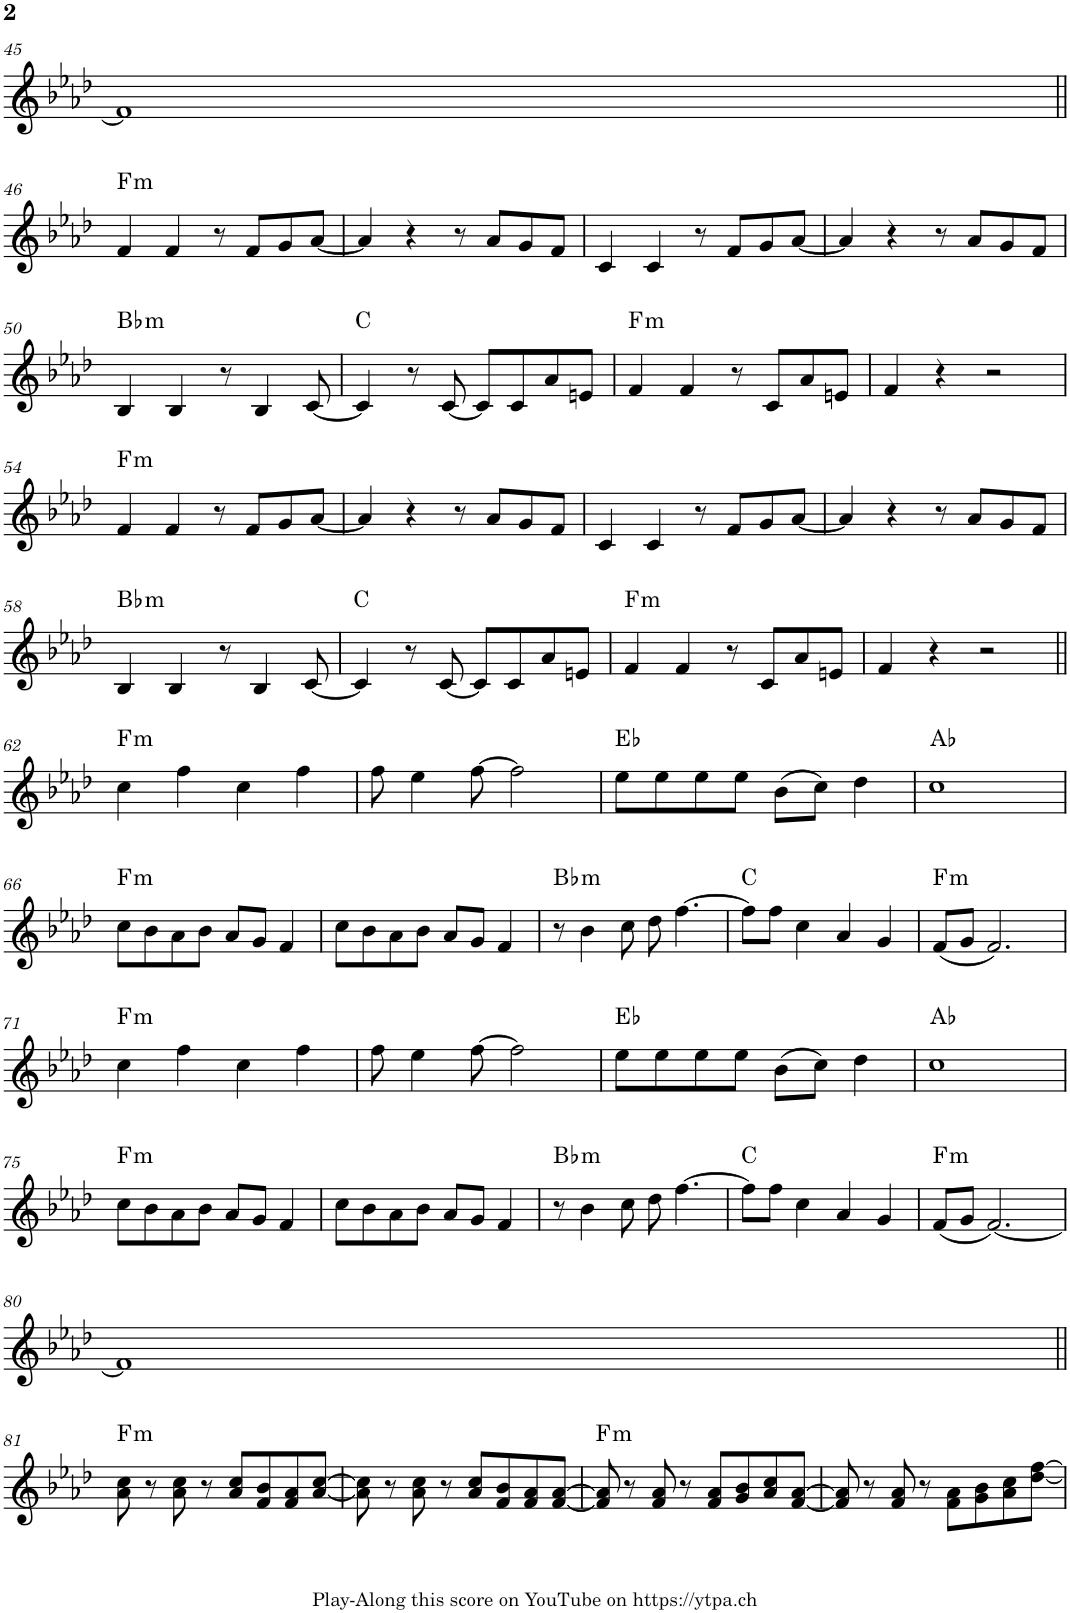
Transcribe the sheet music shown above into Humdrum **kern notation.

**kern	**harte
*part1	*part1
*staff1	*
*I"Piano	*
*I'Pno.	*
!!LO:PB:g=z
*clefG2	*
*k[b-e-a-d-]	*
*M4/4	*
=45	=45
1f]	.
!!LO:LB:g=z
=46||	=46||
!	!LO:H:kt=m
4f/	F:min
4f/	.
8r	.
8f/L	.
8g/	.
[8a-/J	.
=47	=47
4a-/]	.
4r	.
8r	.
8a-/L	.
8g/	.
8f/J	.
=48	=48
4c/	.
4c/	.
8r	.
8f/L	.
8g/	.
[8a-/J	.
=49	=49
4a-/]	.
4r	.
8r	.
8a-/L	.
8g/	.
8f/J	.
!!LO:LB:g=z
=50	=50
!	!LO:H:kt=m
4B-/	Bb:min
4B-/	.
8r	.
4B-/	.
[8c/	.
=51	=51
4c/]	C:maj
8r	.
[8c/	.
8c/L]	.
8c/	.
8a-/	.
8en/J	.
=52	=52
!	!LO:H:kt=m
4f/	F:min
4f/	.
8r	.
8c/L	.
8a-/	.
8en/J	.
=53	=53
4f/	.
4r	.
2r	.
!!LO:LB:g=z
=54	=54
!	!LO:H:kt=m
4f/	F:min
4f/	.
8r	.
8f/L	.
8g/	.
[8a-/J	.
=55	=55
4a-/]	.
4r	.
8r	.
8a-/L	.
8g/	.
8f/J	.
=56	=56
4c/	.
4c/	.
8r	.
8f/L	.
8g/	.
[8a-/J	.
=57	=57
4a-/]	.
4r	.
8r	.
8a-/L	.
8g/	.
8f/J	.
!!LO:LB:g=z
=58	=58
!	!LO:H:kt=m
4B-/	Bb:min
4B-/	.
8r	.
4B-/	.
[8c/	.
=59	=59
4c/]	C:maj
8r	.
[8c/	.
8c/L]	.
8c/	.
8a-/	.
8en/J	.
=60	=60
!	!LO:H:kt=m
4f/	F:min
4f/	.
8r	.
8c/L	.
8a-/	.
8en/J	.
=61	=61
4f/	.
4r	.
2r	.
!!LO:LB:g=z
=62||	=62||
!	!LO:H:kt=m
4cc\	F:min
4ff\	.
4cc\	.
4ff\	.
=63	=63
8ff\	.
4ee-\	.
[8ff\	.
2ff\]	.
=64	=64
8ee-\L	Eb:maj
8ee-\	.
8ee-\	.
8ee-\J	.
(8b-\L	.
8cc\J)	.
4dd-\	.
=65	=65
1cc	Ab:maj
!!LO:LB:g=z
=66	=66
!	!LO:H:kt=m
8cc\L	F:min
8b-\	.
8a-\	.
8b-\J	.
8a-/L	.
8g/J	.
4f/	.
=67	=67
8cc\L	.
8b-\	.
8a-\	.
8b-\J	.
8a-/L	.
8g/J	.
4f/	.
=68	=68
!	!LO:H:kt=m
8r	Bb:min
4b-\	.
8cc\	.
8dd-\	.
[4.ff\	.
=69	=69
8ff\L]	C:maj
8ff\J	.
4cc\	.
4a-/	.
4g/	.
=70	=70
!	!LO:H:kt=m
(8f/L	F:min
8g/J	.
2.f/)	.
!!LO:LB:g=z
=71	=71
!	!LO:H:kt=m
4cc\	F:min
4ff\	.
4cc\	.
4ff\	.
=72	=72
8ff\	.
4ee-\	.
[8ff\	.
2ff\]	.
=73	=73
8ee-\L	Eb:maj
8ee-\	.
8ee-\	.
8ee-\J	.
(8b-\L	.
8cc\J)	.
4dd-\	.
=74	=74
1cc	Ab:maj
!!LO:LB:g=z
=75	=75
!	!LO:H:kt=m
8cc\L	F:min
8b-\	.
8a-\	.
8b-\J	.
8a-/L	.
8g/J	.
4f/	.
=76	=76
8cc\L	.
8b-\	.
8a-\	.
8b-\J	.
8a-/L	.
8g/J	.
4f/	.
=77	=77
!	!LO:H:kt=m
8r	Bb:min
4b-\	.
8cc\	.
8dd-\	.
[4.ff\	.
=78	=78
8ff\L]	C:maj
8ff\J	.
4cc\	.
4a-/	.
4g/	.
=79	=79
!	!LO:H:kt=m
(8f/L	F:min
8g/J	.
[2.f/)	.
!!LO:LB:g=z
=80	=80
1f]	.
!!LO:LB:g=z
=81||	=81||
!	!LO:H:kt=m
8a-\ 8cc\	F:min
8r	.
8a-\ 8cc\	.
8r	.
8a-/ 8cc/L	.
8f/ 8b-/	.
8f/ 8a-/	.
[8a-/ [8cc/J	.
=82	=82
8a-\] 8cc\]	.
8r	.
8a-\ 8cc\	.
8r	.
8a-/ 8cc/L	.
8f/ 8b-/	.
8f/ 8a-/	.
[8f/ [8a-/J	.
=83	=83
!	!LO:H:kt=m
8f/] 8a-/]	F:min
8r	.
8f/ 8a-/	.
8r	.
8f/ 8a-/L	.
8g/ 8b-/	.
8a-/ 8cc/	.
[8f/ [8a-/J	.
=84	=84
8f/] 8a-/]	.
8r	.
8f/ 8a-/	.
8r	.
8f\ 8a-\L	.
8g\ 8b-\	.
8a-\ 8cc\	.
[8dd-\ [8ff\J	.
=	=
*-	*-
